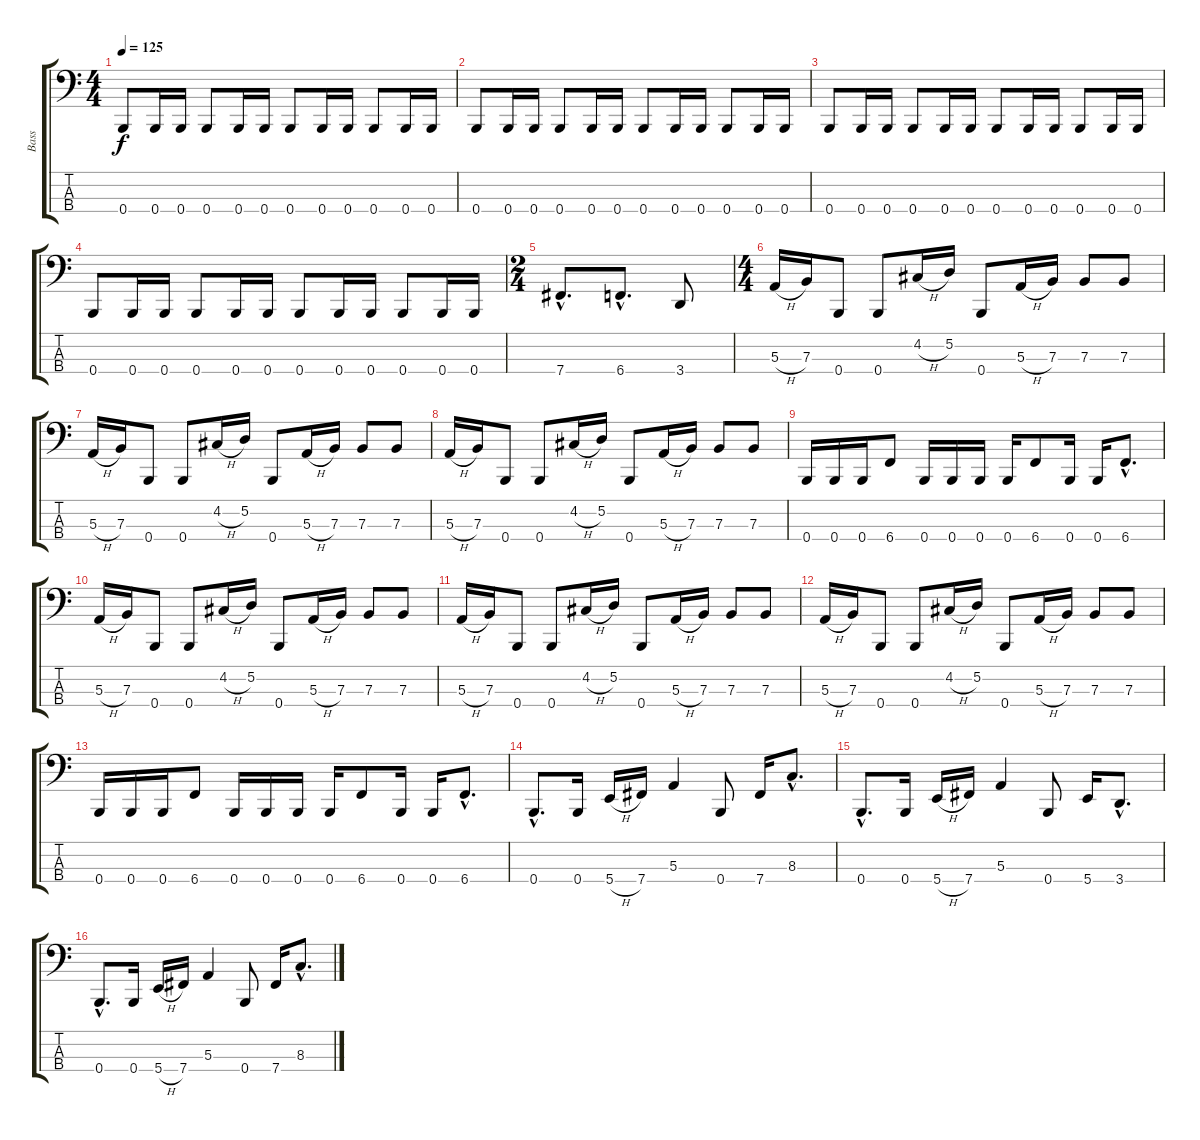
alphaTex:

\track ("Bass" "Bass") {instrument electricbasspick}
\staff {score tabs}
\tuning (D2 A1 E1 B0) {hide}
\ts (4 4)
\tempo 125
\clef f4
\ks c
0.4.8{dy f} 0.4.16 0.4.16 0.4.8 0.4.16 0.4.16 0.4.8 0.4.16 0.4.16 0.4.8 0.4.16 0.4.16 |
0.4.8 0.4.16 0.4.16 0.4.8 0.4.16 0.4.16 0.4.8 0.4.16 0.4.16 0.4.8 0.4.16 0.4.16 |
0.4.8 0.4.16 0.4.16 0.4.8 0.4.16 0.4.16 0.4.8 0.4.16 0.4.16 0.4.8 0.4.16 0.4.16 |
0.4.8 0.4.16 0.4.16 0.4.8 0.4.16 0.4.16 0.4.8 0.4.16 0.4.16 0.4.8 0.4.16 0.4.16 |
\ts (2 4)
7.4{hac}.8{d} 6.4{hac}.8{d} 3.4.8 |
\ts (4 4)
5.3{h}.16 7.3.16 0.4.8 0.4.8 4.2{h}.16 5.2.16 0.4.8 5.3{h}.16 7.3.16 7.3.8 7.3.8 |
5.3{h}.16 7.3.16 0.4.8 0.4.8 4.2{h}.16 5.2.16 0.4.8 5.3{h}.16 7.3.16 7.3.8 7.3.8 |
5.3{h}.16 7.3.16 0.4.8 0.4.8 4.2{h}.16 5.2.16 0.4.8 5.3{h}.16 7.3.16 7.3.8 7.3.8 |
0.4.16 0.4.16 0.4.16 6.4.8 0.4.16 0.4.16 0.4.16 0.4.16 6.4.8 0.4.16 0.4.16 6.4{hac}.8{d} |
5.3{h}.16 7.3.16 0.4.8 0.4.8 4.2{h}.16 5.2.16 0.4.8 5.3{h}.16 7.3.16 7.3.8 7.3.8 |
5.3{h}.16 7.3.16 0.4.8 0.4.8 4.2{h}.16 5.2.16 0.4.8 5.3{h}.16 7.3.16 7.3.8 7.3.8 |
5.3{h}.16 7.3.16 0.4.8 0.4.8 4.2{h}.16 5.2.16 0.4.8 5.3{h}.16 7.3.16 7.3.8 7.3.8 |
0.4.16 0.4.16 0.4.16 6.4.8 0.4.16 0.4.16 0.4.16 0.4.16 6.4.8 0.4.16 0.4.16 6.4{hac}.8{d} |
0.4{hac}.8{d} 0.4.16 5.4{h}.16 7.4.16 5.3.4 0.4.8 7.4.16 8.3{hac}.8{d} |
0.4{hac}.8{d} 0.4.16 5.4{h}.16 7.4.16 5.3.4 0.4.8 5.4.16 3.4{hac}.8{d} |
0.4{hac}.8{d} 0.4.16 5.4{h}.16 7.4.16 5.3.4 0.4.8 7.4.16 8.3{hac}.8{d}
